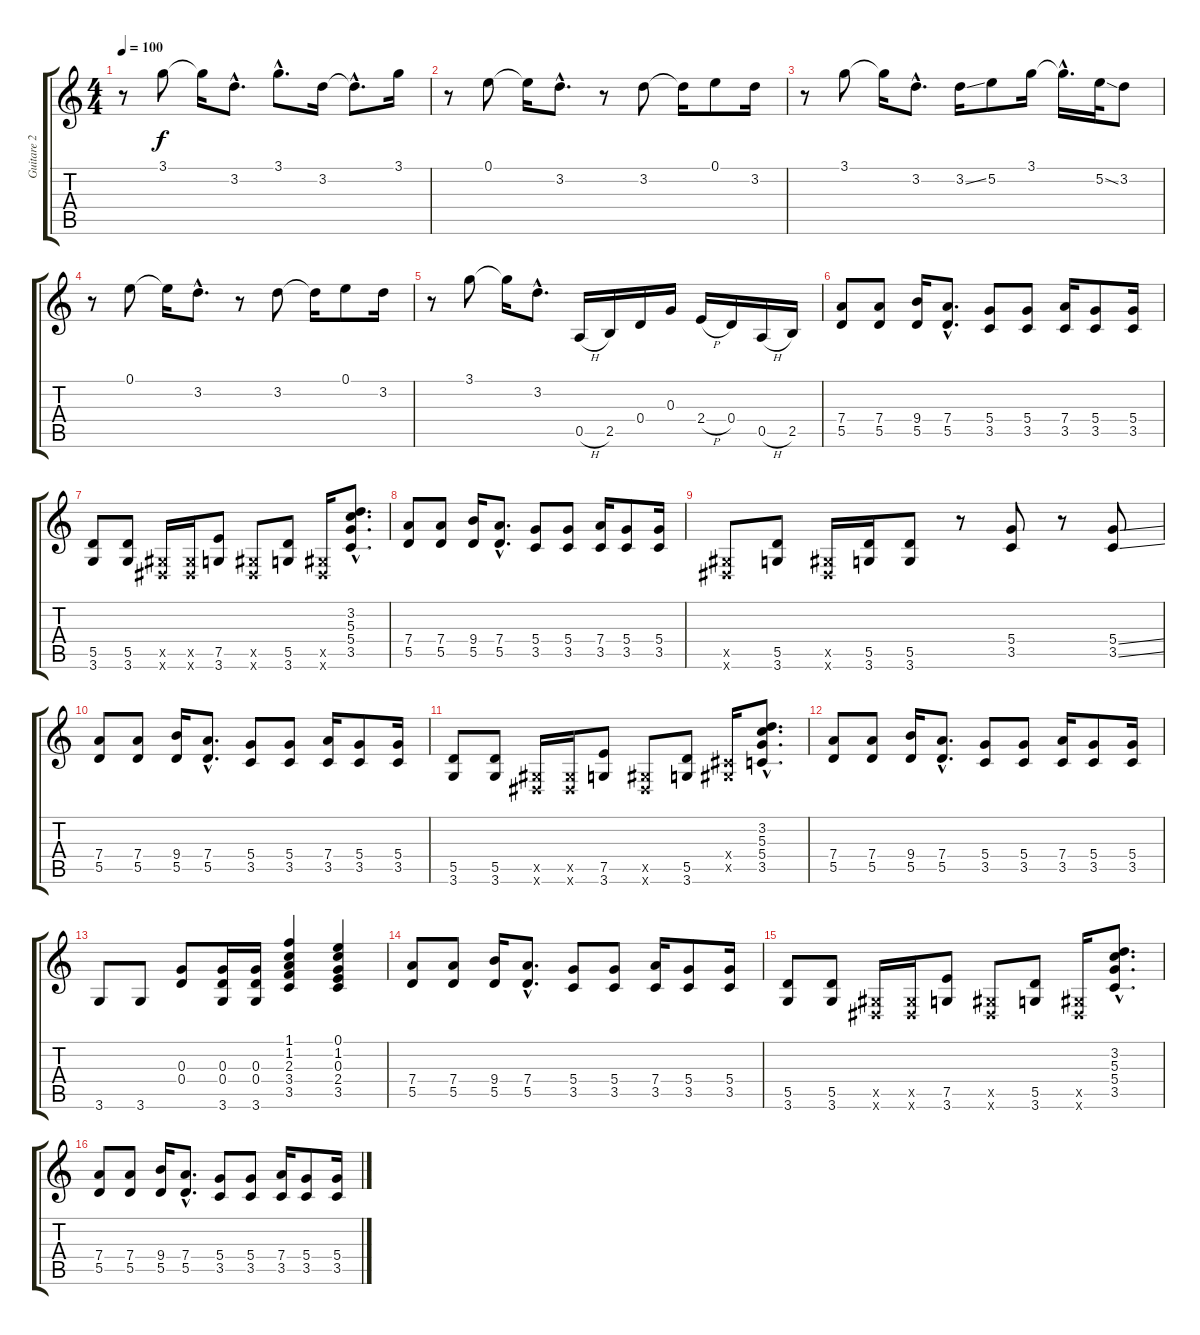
\track ("Guitare 2" "Guitare 2") {instrument overdrivenguitar}
\staff {score tabs}
\tuning (E4 B3 G3 D3 A2 E2) {hide}
\ts (4 4)
\tempo 100
\clef g2
\ks c
r.8{dy f} 3.1.8 3.1{t}.16 3.2{hac}.8{d} 3.1{hac}.8{d} 3.2.16 3.2{hac t}.8{d} 3.1.16 |
r.8 0.1.8 0.1{t}.16 3.2{hac}.8{d} r.8 3.2.8 3.2{t}.16 0.1.8 3.2.16 |
r.8 3.1.8 3.1{t}.16 3.2{hac}.8{d} 3.2{ss}.16 5.2.8 3.1.16 3.1{hac t}.16{d} 5.2{ss}.32 3.2.8 |
r.8 0.1.8 0.1{t}.16 3.2{hac}.8{d} r.8 3.2.8 3.2{t}.16 0.1.8 3.2.16 |
r.8 3.1.8 3.1{t}.16 3.2{hac}.8{d} 0.5{h}.16 2.5.16 0.4.16 0.3.16 2.4{h}.16 0.4.16 0.5{h}.16 2.5.16 |
(7.4 5.5).8 (7.4 5.5).8 (9.4 5.5).16 (7.4{hac} 5.5{hac}).8{d} (5.4 3.5).8 (5.4 3.5).8 (7.4 3.5).16 (5.4 3.5).8 (5.4 3.5).16 |
(5.5 3.6).8 (5.5 3.6).8 (-1.5{x} -1.6{x}).16 (-1.5{x} -1.6{x}).16 (7.5 3.6).8 (-1.5{x} -1.6{x}).8 (5.5 3.6).8 (-1.5{x} -1.6{x}).16 (3.2{hac} 5.3{hac} 5.4{hac} 3.5{hac}).8{d} |
(7.4 5.5).8 (7.4 5.5).8 (9.4 5.5).16 (7.4{hac} 5.5{hac}).8{d} (5.4 3.5).8 (5.4 3.5).8 (7.4 3.5).16 (5.4 3.5).8 (5.4 3.5).16 |
(-1.5{x} -1.6{x}).8 (5.5 3.6).8 (-1.5{x} -1.6{x}).16 (5.5 3.6).16 (5.5 3.6).8 r.8 (5.4 3.5).8 r.8 (5.4{ss} 3.5{ss}).8 |
(7.4 5.5).8 (7.4 5.5).8 (9.4 5.5).16 (7.4{hac} 5.5{hac}).8{d} (5.4 3.5).8 (5.4 3.5).8 (7.4 3.5).16 (5.4 3.5).8 (5.4 3.5).16 |
(5.5 3.6).8 (5.5 3.6).8 (-1.5{x} -1.6{x}).16 (-1.5{x} -1.6{x}).16 (7.5 3.6).8 (-1.5{x} -1.6{x}).8 (5.5 3.6).8 (-1.4{x} -1.5{x}).16 (3.2{hac} 5.3{hac} 5.4{hac} 3.5{hac}).8{d} |
(7.4 5.5).8 (7.4 5.5).8 (9.4 5.5).16 (7.4{hac} 5.5{hac}).8{d} (5.4 3.5).8 (5.4 3.5).8 (7.4 3.5).16 (5.4 3.5).8 (5.4 3.5).16 |
3.6.8 3.6.8 (0.3 0.4).8 (0.3 0.4 3.6).16 (0.3 0.4 3.6).16 (1.1 1.2 2.3 3.4 3.5).4 (0.1 1.2 0.3 2.4 3.5).4 |
(7.4 5.5).8 (7.4 5.5).8 (9.4 5.5).16 (7.4{hac} 5.5{hac}).8{d} (5.4 3.5).8 (5.4 3.5).8 (7.4 3.5).16 (5.4 3.5).8 (5.4 3.5).16 |
(5.5 3.6).8 (5.5 3.6).8 (-1.5{x} -1.6{x}).16 (-1.5{x} -1.6{x}).16 (7.5 3.6).8 (-1.5{x} -1.6{x}).8 (5.5 3.6).8 (-1.5{x} -1.6{x}).16 (3.2{hac} 5.3{hac} 5.4{hac} 3.5{hac}).8{d} |
(7.4 5.5).8 (7.4 5.5).8 (9.4 5.5).16 (7.4{hac} 5.5{hac}).8{d} (5.4 3.5).8 (5.4 3.5).8 (7.4 3.5).16 (5.4 3.5).8 (5.4 3.5).16
